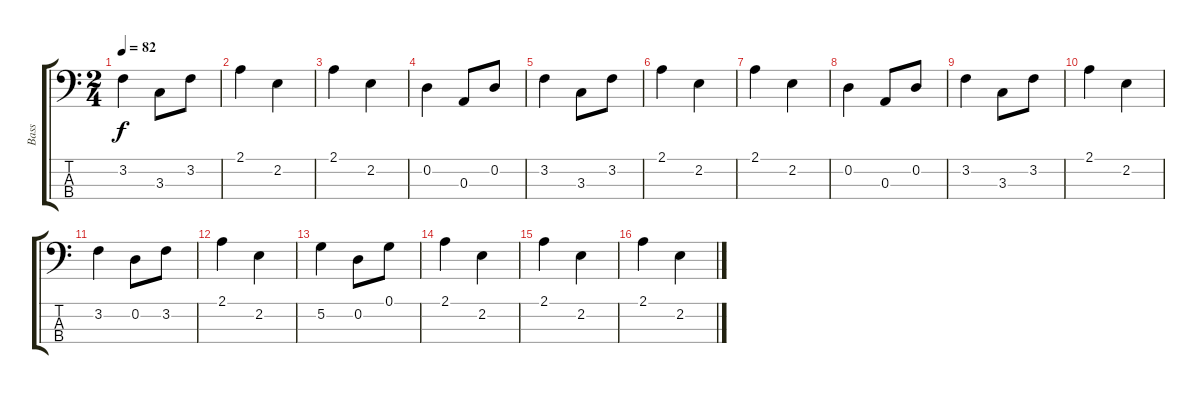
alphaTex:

\track ("Bass" "Bass") {instrument acousticbass}
\staff {score tabs}
\tuning (G2 D2 A1 E1) {hide}
\ts (2 4)
\tempo 82
\clef f4
\ks c
3.2.4{dy f} 3.3.8 3.2.8 |
2.1.4 2.2.4 |
2.1.4 2.2.4 |
0.2.4 0.3.8 0.2.8 |
3.2.4 3.3.8 3.2.8 |
2.1.4 2.2.4 |
2.1.4 2.2.4 |
0.2.4 0.3.8 0.2.8 |
3.2.4 3.3.8 3.2.8 |
2.1.4 2.2.4 |
3.2.4 0.2.8 3.2.8 |
2.1.4 2.2.4 |
5.2.4 0.2.8 0.1.8 |
2.1.4 2.2.4 |
2.1.4 2.2.4 |
2.1.4 2.2.4
